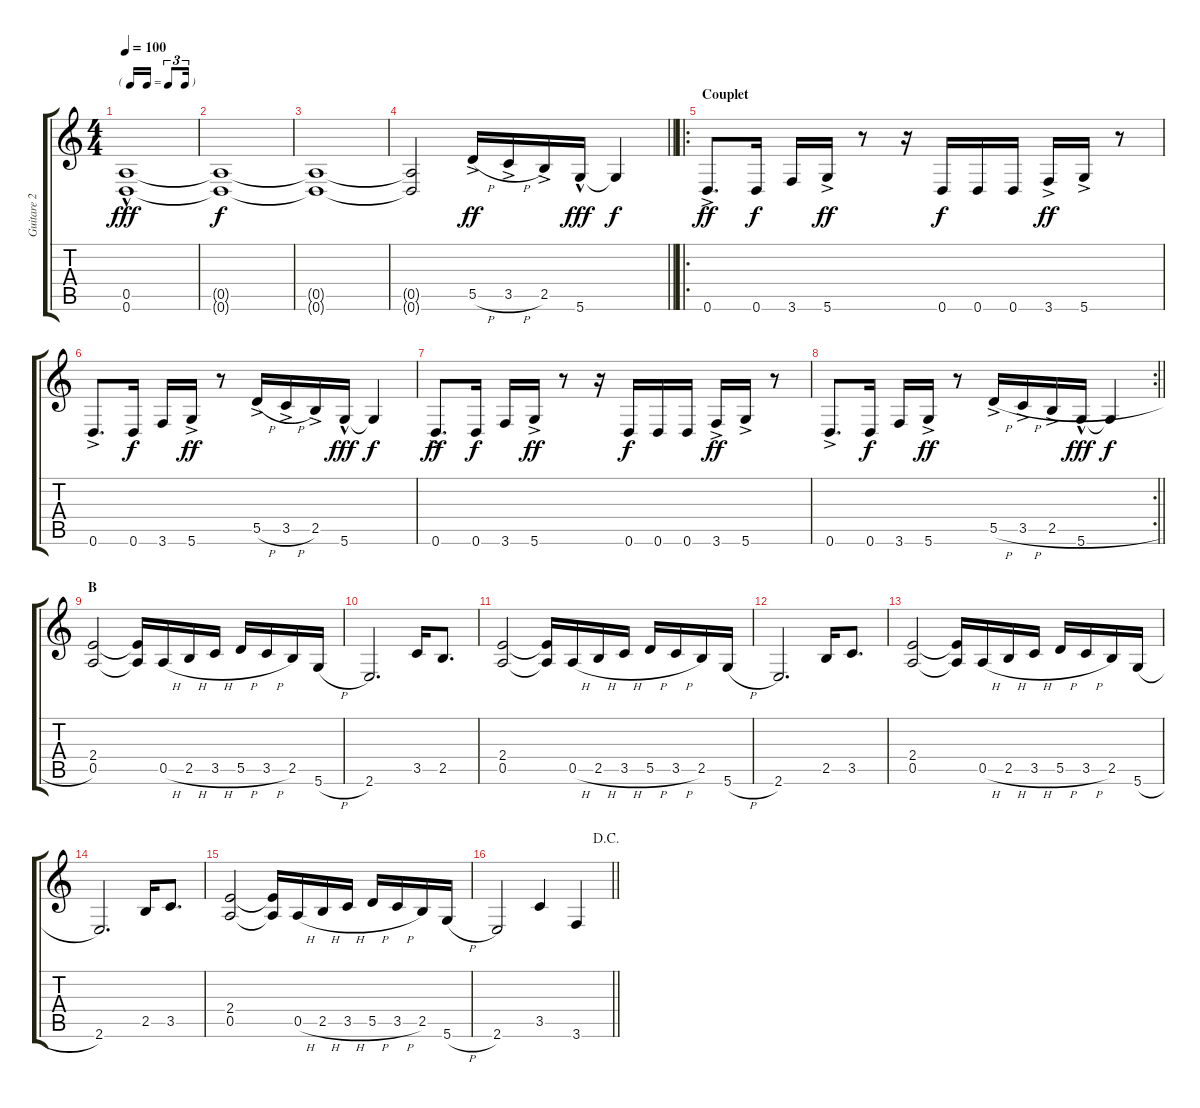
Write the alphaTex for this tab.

\track ("Guitare 2" "Guitare 2") {instrument overdrivenguitar}
\staff {score tabs}
\tuning (E4 B3 G3 D3 A2 D2) {hide}
\ts (4 4)
\tf triplet16th
\tempo 100
\clef g2
\ks c
(0.5{hac} 0.6{hac}).1{dy fff instrument overdrivenguitar} |
(0.5{t} 0.6{t}).1{dy f} |
(0.5{t} 0.6{t}).1 |
\barLineRight lightlight
(0.5{t} 0.6{t}).2 5.5{h ac}.16{dy ff} 3.5{h ac}.16 2.5{ac}.16 5.6{hac}.16{dy fff} 5.6{t}.4{dy f} |
\ro
\section ("" "Couplet")
0.6{ac}.8{d dy ff} 0.6.16{dy f} 3.6.16 5.6{ac}.16{dy ff} r.8 r.16 0.6.16{dy f} 0.6.16 0.6.16 3.6{ac}.16{dy ff} 5.6{ac}.16 r.8 |
0.6{ac}.8{d} 0.6.16{dy f} 3.6.16 5.6{ac}.16{dy ff} r.8 5.5{h ac}.16 3.5{h ac}.16 2.5{ac}.16 5.6{hac}.16{dy fff} 5.6{t}.4{dy f} |
0.6{ac}.8{d dy ff} 0.6.16{dy f} 3.6.16 5.6{ac}.16{dy ff} r.8 r.16 0.6.16{dy f} 0.6.16 0.6.16 3.6{ac}.16{dy ff} 5.6{ac}.16 r.8 |
\rc 2
\barLineRight lightlight
0.6{ac}.8{d} 0.6.16{dy f} 3.6.16 5.6{ac}.16{dy ff} r.8 5.5{h ac}.16 3.5{h ac}.16 2.5{h ac}.16 5.6{hac}.16{dy fff} 5.6{t}.4{dy f} |
\section ("" "B")
(2.4 0.5).2 (2.4{t} 0.5{t}).16 0.5{h}.16 2.5{h}.16 3.5{h}.16 5.5{h}.16 3.5{h}.16 2.5.16 5.6{h}.16 |
2.6.2{d} 3.5.16 2.5.8{d} |
(2.4 0.5).2 (2.4{t} 0.5{t}).16 0.5{h}.16 2.5{h}.16 3.5{h}.16 5.5{h}.16 3.5{h}.16 2.5.16 5.6{h}.16 |
2.6.2{d} 2.5.16 3.5.8{d} |
(2.4 0.5).2 (2.4{t} 0.5{t}).16 0.5{h}.16 2.5{h}.16 3.5{h}.16 5.5{h}.16 3.5{h}.16 2.5.16 5.6{h}.16 |
2.6.2{d} 2.5.16 3.5.8{d} |
(2.4 0.5).2 (2.4{t} 0.5{t}).16 0.5{h}.16 2.5{h}.16 3.5{h}.16 5.5{h}.16 3.5{h}.16 2.5.16 5.6{h}.16 |
\jump dacapo
\barLineRight lightlight
2.6.2 3.5.4 3.6.4
